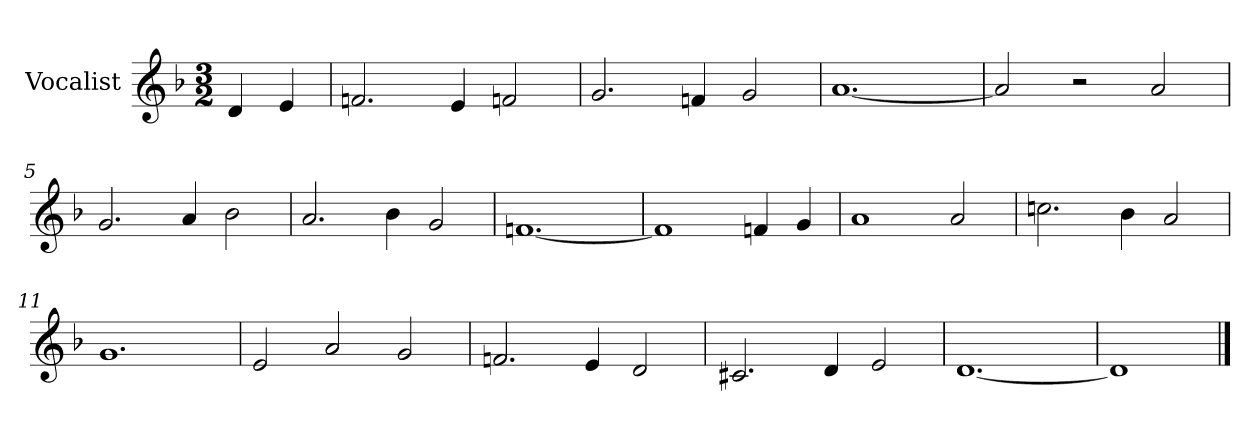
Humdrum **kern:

**kern
*part1
*staff1
*I"Vocalist
*k[b-]
*d:
*M3/2
=
4d
4e
=1
2.fn
4e
2fn
=2
2.g
4fn
2g
=3
[1.a
=4
2a]
2r
2a
=5
2.g
4a
2b-
=6
2.a
4b-
2g
=7
[1.fn
=8
1fn]
4fn
4g
=9
1a
2a
=10
2.ccn
4b-
2a
=11
1.g
=12
2e
2a
2g
=13
2.fn
4e
2d
=14
2.c#X
4d
2e
=15
[1.d
=16
1d]
==
*-
